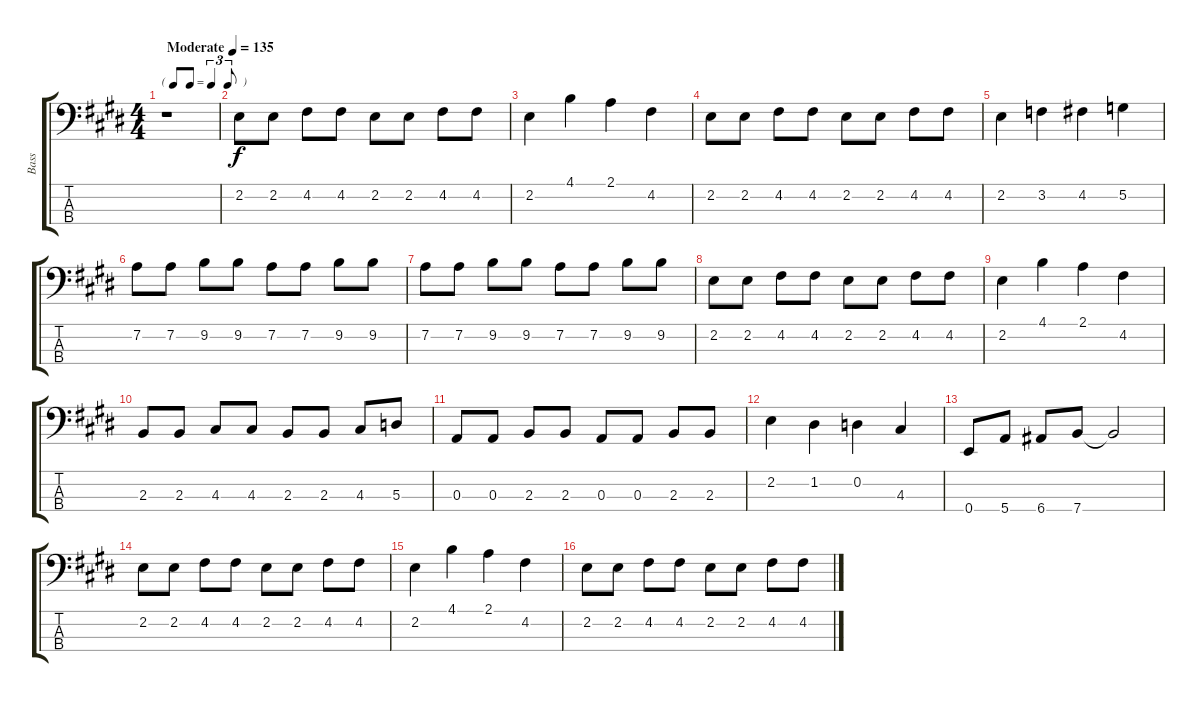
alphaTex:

\track ("Bass" "Bass") {instrument electricbassfinger}
\staff {score tabs}
\tuning (G2 D2 A1 E1) {hide}
\ts (4 4)
\tf triplet8th
\tempo (135 "Moderate")
\clef f4
\ks e
r.1{dy f instrument electricbassfinger} |
2.2.8 2.2.8 4.2.8 4.2.8 2.2.8 2.2.8 4.2.8 4.2.8 |
2.2.4 4.1.4 2.1.4 4.2.4 |
2.2.8 2.2.8 4.2.8 4.2.8 2.2.8 2.2.8 4.2.8 4.2.8 |
2.2.4 3.2.4 4.2.4 5.2.4 |
7.2.8 7.2.8 9.2.8 9.2.8 7.2.8 7.2.8 9.2.8 9.2.8 |
7.2.8 7.2.8 9.2.8 9.2.8 7.2.8 7.2.8 9.2.8 9.2.8 |
2.2.8 2.2.8 4.2.8 4.2.8 2.2.8 2.2.8 4.2.8 4.2.8 |
2.2.4 4.1.4 2.1.4 4.2.4 |
2.3.8 2.3.8 4.3.8 4.3.8 2.3.8 2.3.8 4.3.8 5.3.8 |
0.3.8 0.3.8 2.3.8 2.3.8 0.3.8 0.3.8 2.3.8 2.3.8 |
2.2.4 1.2.4 0.2.4 4.3.4 |
0.4.8 5.4.8 6.4.8 7.4.8 7.4{t}.2 |
2.2.8 2.2.8 4.2.8 4.2.8 2.2.8 2.2.8 4.2.8 4.2.8 |
2.2.4 4.1.4 2.1.4 4.2.4 |
2.2.8 2.2.8 4.2.8 4.2.8 2.2.8 2.2.8 4.2.8 4.2.8
